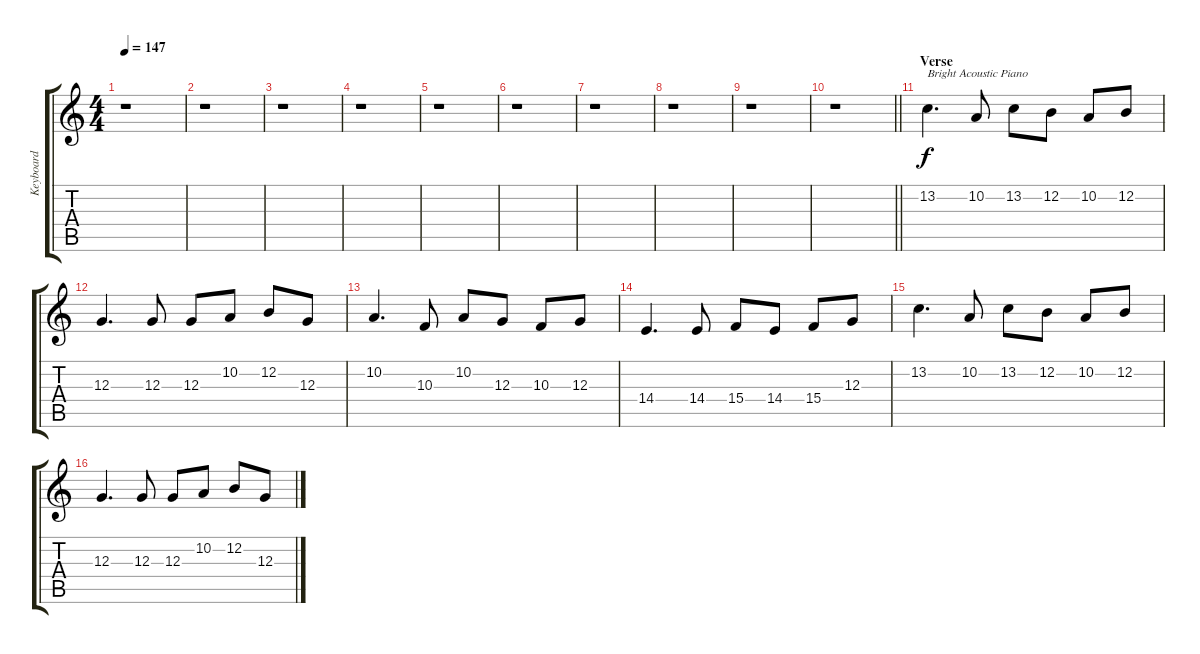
\track ("Keyboard " "Keyboard ") {instrument pad1newage}
\staff {score tabs}
\tuning (E4 B3 G3 D3 A2 E2) {hide}
\ts (4 4)
\tempo 147
\clef g2
\ks c
r.1{dy mp} |
r.1 |
r.1 |
r.1 |
r.1 |
r.1 |
r.1 |
r.1 |
r.1 |
\barLineRight lightlight
r.1 |
\section ("" "Verse")
13.2.4{d txt "Bright Acoustic Piano" dy f instrument brightacousticpiano} 10.2.8 13.2.8 12.2.8 10.2.8 12.2.8 |
12.3.4{d} 12.3.8 12.3.8 10.2.8 12.2.8 12.3.8 |
10.2.4{d} 10.3.8 10.2.8 12.3.8 10.3.8 12.3.8 |
14.4.4{d} 14.4.8 15.4.8 14.4.8 15.4.8 12.3.8 |
13.2.4{d} 10.2.8 13.2.8 12.2.8 10.2.8 12.2.8 |
12.3.4{d} 12.3.8 12.3.8 10.2.8 12.2.8 12.3.8
